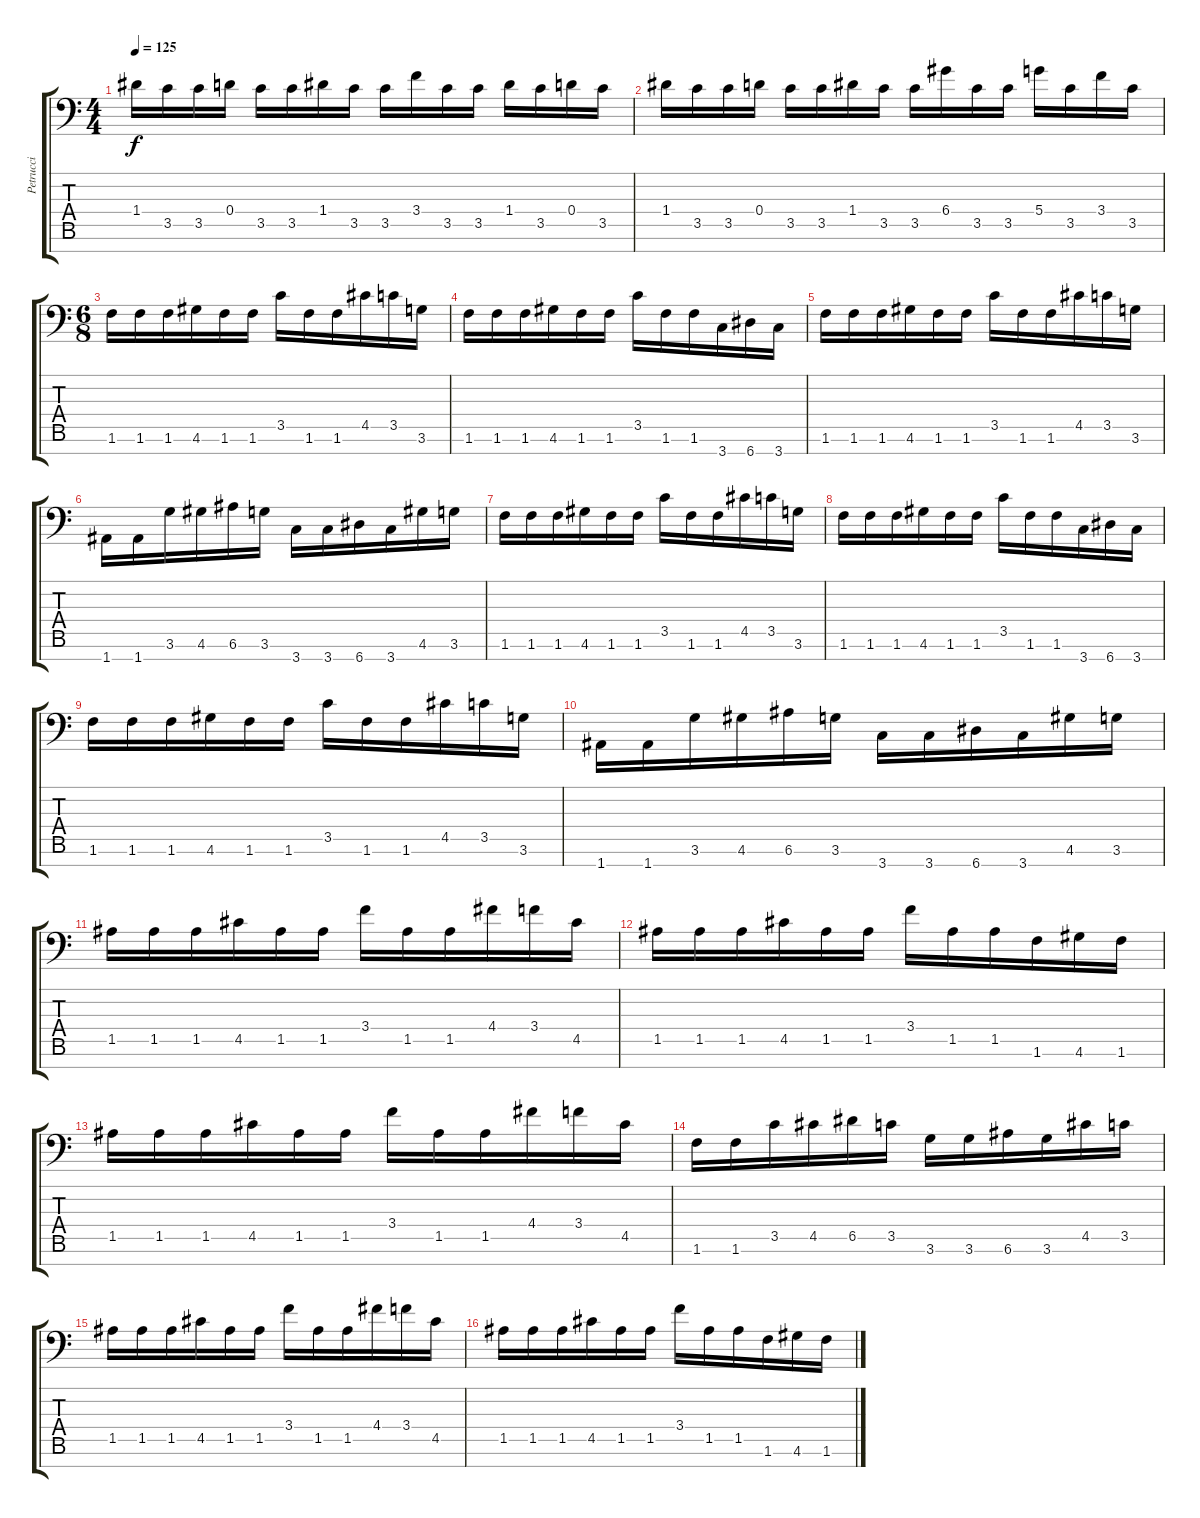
\track ("Petrucci" "Petrucci") {instrument distortionguitar}
\staff {score tabs}
\tuning (E4 B3 G3 D3 A2 E2 A1) {hide}
\ts (4 4)
\tempo 125
\clef f4
\ks c
1.4.16{dy f} 3.5.16 3.5.16 0.4.16 3.5.16 3.5.16 1.4.16 3.5.16 3.5.16 3.4.16 3.5.16 3.5.16 1.4.16 3.5.16 0.4.16 3.5.16 |
1.4.16 3.5.16 3.5.16 0.4.16 3.5.16 3.5.16 1.4.16 3.5.16 3.5.16 6.4.16 3.5.16 3.5.16 5.4.16 3.5.16 3.4.16 3.5.16 |
\ts (6 8)
1.6.16 1.6.16 1.6.16 4.6.16 1.6.16 1.6.16 3.5.16 1.6.16 1.6.16 4.5.16 3.5.16 3.6.16 |
1.6.16 1.6.16 1.6.16 4.6.16 1.6.16 1.6.16 3.5.16 1.6.16 1.6.16 3.7.16 6.7.16 3.7.16 |
1.6.16 1.6.16 1.6.16 4.6.16 1.6.16 1.6.16 3.5.16 1.6.16 1.6.16 4.5.16 3.5.16 3.6.16 |
1.7.16 1.7.16 3.6.16 4.6.16 6.6.16 3.6.16 3.7.16 3.7.16 6.7.16 3.7.16 4.6.16 3.6.16 |
1.6.16 1.6.16 1.6.16 4.6.16 1.6.16 1.6.16 3.5.16 1.6.16 1.6.16 4.5.16 3.5.16 3.6.16 |
1.6.16 1.6.16 1.6.16 4.6.16 1.6.16 1.6.16 3.5.16 1.6.16 1.6.16 3.7.16 6.7.16 3.7.16 |
1.6.16 1.6.16 1.6.16 4.6.16 1.6.16 1.6.16 3.5.16 1.6.16 1.6.16 4.5.16 3.5.16 3.6.16 |
1.7.16 1.7.16 3.6.16 4.6.16 6.6.16 3.6.16 3.7.16 3.7.16 6.7.16 3.7.16 4.6.16 3.6.16 |
1.5.16 1.5.16 1.5.16 4.5.16 1.5.16 1.5.16 3.4.16 1.5.16 1.5.16 4.4.16 3.4.16 4.5.16 |
1.5.16 1.5.16 1.5.16 4.5.16 1.5.16 1.5.16 3.4.16 1.5.16 1.5.16 1.6.16 4.6.16 1.6.16 |
1.5.16 1.5.16 1.5.16 4.5.16 1.5.16 1.5.16 3.4.16 1.5.16 1.5.16 4.4.16 3.4.16 4.5.16 |
1.6.16 1.6.16 3.5.16 4.5.16 6.5.16 3.5.16 3.6.16 3.6.16 6.6.16 3.6.16 4.5.16 3.5.16 |
1.5.16 1.5.16 1.5.16 4.5.16 1.5.16 1.5.16 3.4.16 1.5.16 1.5.16 4.4.16 3.4.16 4.5.16 |
1.5.16 1.5.16 1.5.16 4.5.16 1.5.16 1.5.16 3.4.16 1.5.16 1.5.16 1.6.16 4.6.16 1.6.16
